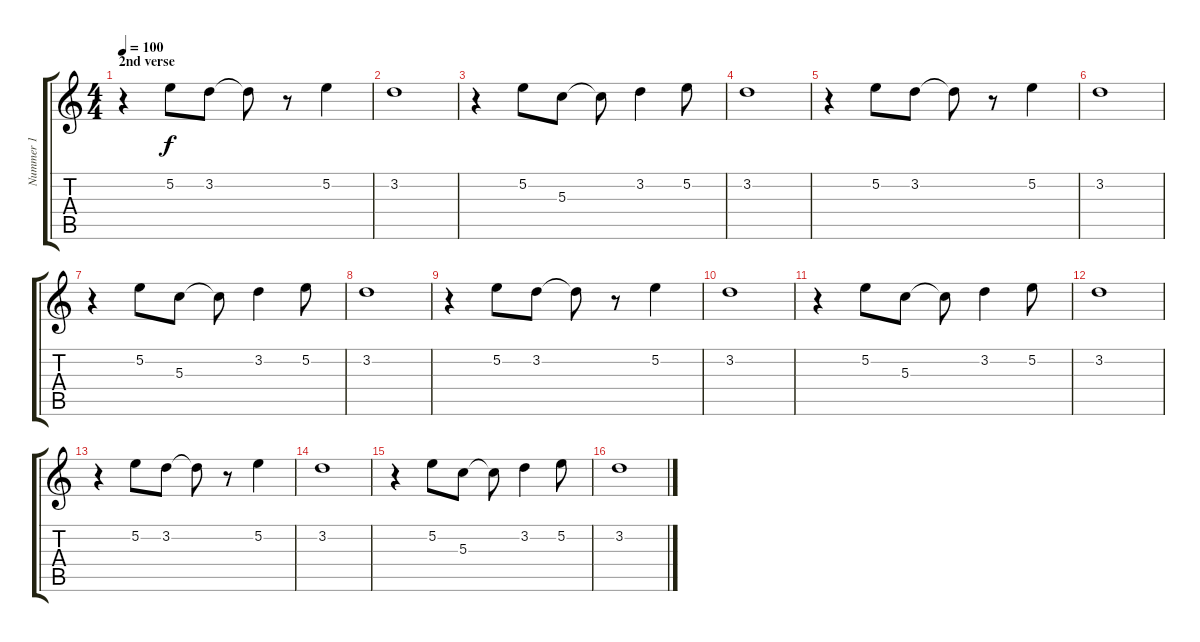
\track ("Nummer 1" "Nummer 1") {instrument electricguitarclean}
\staff {score tabs}
\tuning (E4 B3 G3 D3 A2 E2) {hide}
\ts (4 4)
\section ("" "2nd verse")
\tempo 100
\clef g2
\ks c
r.4{dy f} 5.2.8 3.2.8 3.2{t}.8 r.8 5.2.4 |
3.2.1 |
r.4 5.2.8 5.3.8 5.3{t}.8 3.2.4 5.2.8 |
3.2.1 |
r.4 5.2.8 3.2.8 3.2{t}.8 r.8 5.2.4 |
3.2.1 |
r.4 5.2.8 5.3.8 5.3{t}.8 3.2.4 5.2.8 |
3.2.1 |
r.4 5.2.8 3.2.8 3.2{t}.8 r.8 5.2.4 |
3.2.1 |
r.4 5.2.8 5.3.8 5.3{t}.8 3.2.4 5.2.8 |
3.2.1 |
r.4 5.2.8 3.2.8 3.2{t}.8 r.8 5.2.4 |
3.2.1 |
r.4 5.2.8 5.3.8 5.3{t}.8 3.2.4 5.2.8 |
3.2.1
